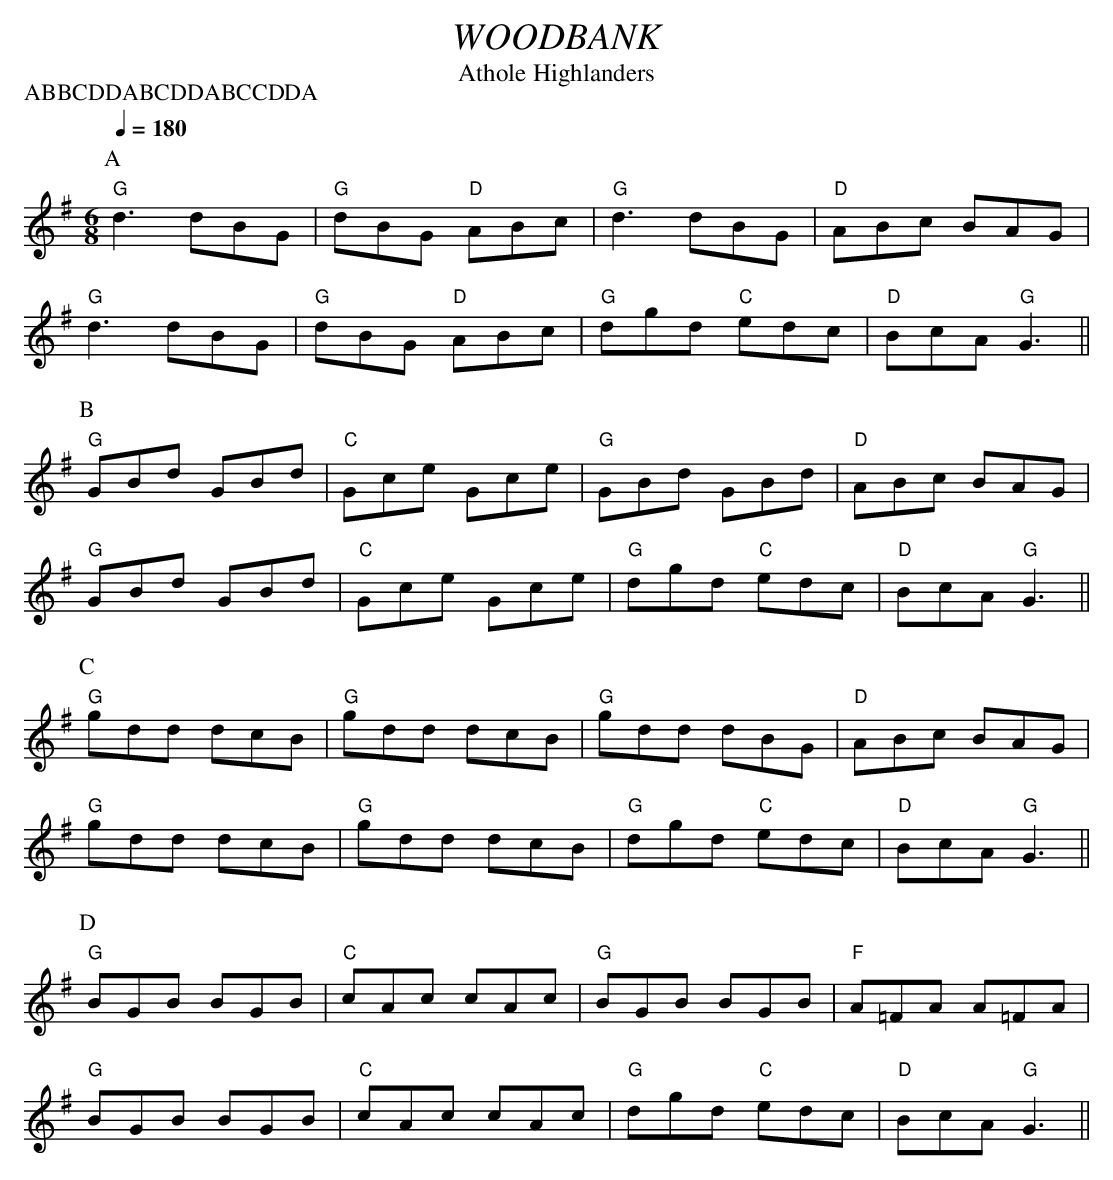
X:1
T:WOODBANK
T:
T:Athole Highlanders
T:
P:ABBCDDABCDDABCCDDA
Q:1/4=180
M:6/8
L:1/8
K:G
P:A
"G"d3 dBG|"G"dBG "D"ABc|"G"d3 dBG|"D"ABc BAG|
"G"d3 dBG|"G"dBG "D"ABc|"G"dgd "C"edc|"D"BcA "G"G3||
P:B
"G"GBd GBd|"C"Gce Gce|"G"GBd GBd|"D"ABc BAG|
"G"GBd GBd|"C"Gce Gce|"G"dgd "C"edc|"D"BcA "G"G3||
P:C
"G"gdd dcB|"G"gdd dcB|"G"gdd dBG|"D"ABc BAG|
"G"gdd dcB|"G"gdd dcB|"G"dgd "C"edc|"D"BcA "G"G3||
P:D
"G"BGB BGB|"C"cAc cAc|"G"BGB BGB|"F"A=FA A=FA|
"G"BGB BGB|"C"cAc cAc|"G"dgd "C"edc|"D"BcA "G"G3||
